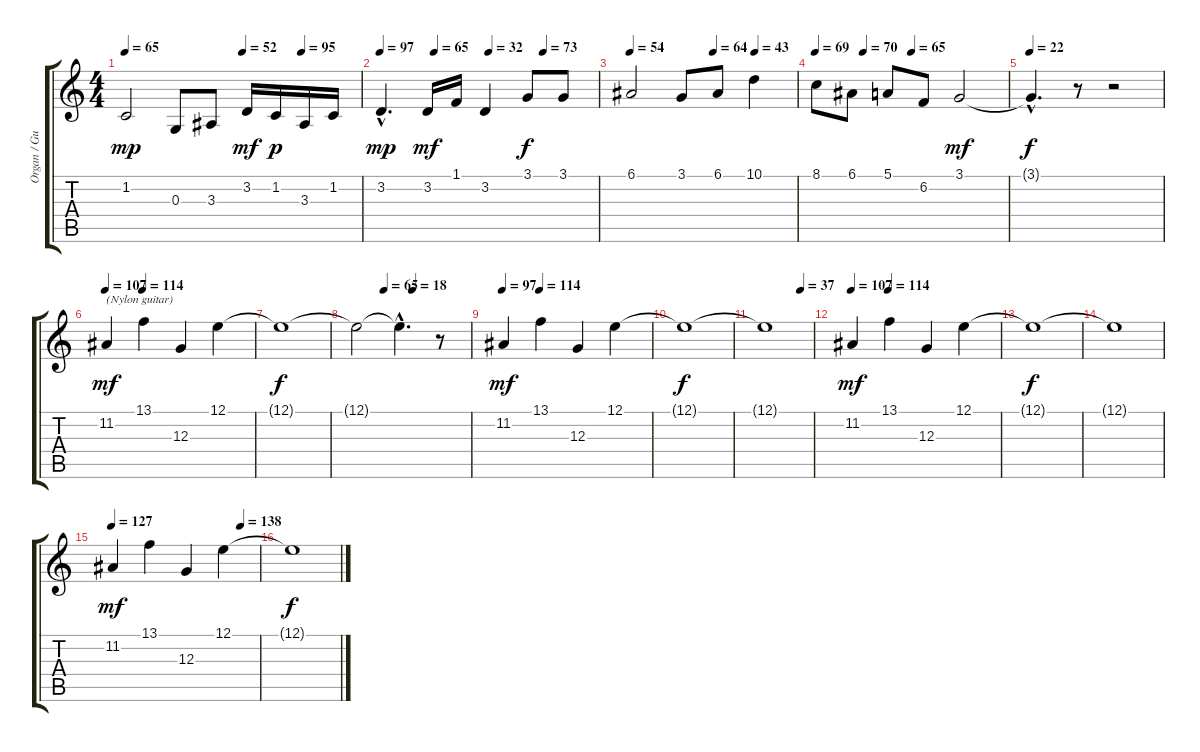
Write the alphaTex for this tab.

\track ("Organ / Guitar" "Organ / Gu") {instrument frenchhorn}
\staff {score tabs}
\tuning (E4 B3 G3 D3 A2 E2) {hide}
\ts (4 4)
\tempo 65
\tempo (52 0.5)
\tempo (95 0.75)
\clef g2
\ks c
1.2.2{dy mp} 0.3.8 3.3.8 3.2.16{dy mf} 1.2.16{dy p} 3.3.16 1.2.16 |
\tempo 97
\tempo (65 0.25)
\tempo (32 0.5)
\tempo (73 0.75)
3.2{hac}.4{d dy mp} 3.2.16{dy mf} 1.1.16 3.2.4 3.1.8{dy f} 3.1.8 |
\tempo 54
\tempo (64 0.5)
\tempo (43 0.75)
6.1.2 3.1.8 6.1.8 10.1.4 |
\tempo 69
\tempo (70 0.25)
\tempo (65 0.5)
8.1.8 6.1.8 5.1.8 6.2.8 3.1.2{dy mf} |
\tempo 22
3.1{hac t}.4{d dy f} r.8 r.2 |
\tempo 107
\tempo (114 0.25)
11.2.4{txt "(Nylon guitar)" dy mf volume 12 instrument acousticguitarnylon} 13.1.4 12.3.4 12.1.4 |
12.1{t}.1{dy f} |
\tempo (65 0.25)
\tempo (18 0.5)
12.1{t}.2 12.1{hac t}.4{d} r.8 |
\tempo 97
\tempo (114 0.25)
11.2.4{dy mf} 13.1.4 12.3.4 12.1.4 |
12.1{t}.1{dy f} |
\tempo (37 0.75)
12.1{t}.1 |
\tempo 107
\tempo (114 0.25)
11.2.4{dy mf} 13.1.4 12.3.4 12.1.4 |
12.1{t}.1{dy f} |
12.1{t}.1 |
\tempo 127
\tempo (138 0.875)
11.2.4{dy mf} 13.1.4 12.3.4 12.1.4 |
12.1{t}.1{dy f}
